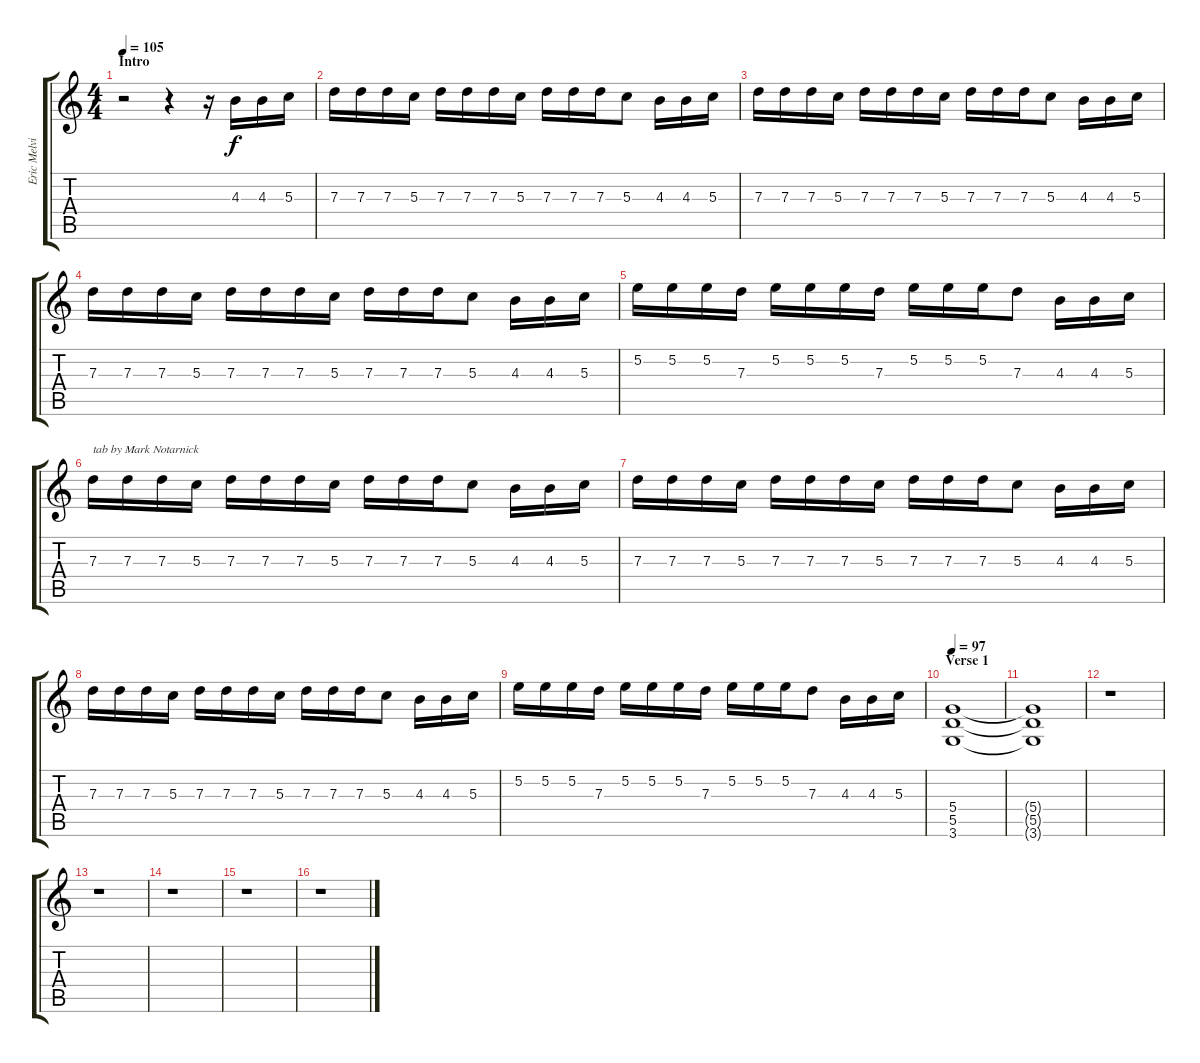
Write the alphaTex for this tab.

\track ("Eric Melvin" "Eric Melvi") {instrument overdrivenguitar}
\staff {score tabs}
\tuning (E4 B3 G3 D3 A2 E2) {hide}
\ts (4 4)
\section ("" "Intro")
\tempo 105
\clef g2
\ks c
r.2{dy f volume 16 instrument overdrivenguitar} r.4 r.16 4.3.16 4.3.16 5.3.16 |
7.3.16 7.3.16 7.3.16 5.3.16 7.3.16 7.3.16 7.3.16 5.3.16 7.3.16 7.3.16 7.3.16 5.3.8 4.3.16 4.3.16 5.3.16 |
7.3.16 7.3.16 7.3.16 5.3.16 7.3.16 7.3.16 7.3.16 5.3.16 7.3.16 7.3.16 7.3.16 5.3.8 4.3.16 4.3.16 5.3.16 |
7.3.16 7.3.16 7.3.16 5.3.16 7.3.16 7.3.16 7.3.16 5.3.16 7.3.16 7.3.16 7.3.16 5.3.8 4.3.16 4.3.16 5.3.16 |
5.2.16 5.2.16 5.2.16 7.3.16 5.2.16 5.2.16 5.2.16 7.3.16 5.2.16 5.2.16 5.2.16 7.3.8 4.3.16 4.3.16 5.3.16 |
7.3.16{txt "tab by Mark Notarnick"} 7.3.16 7.3.16 5.3.16 7.3.16 7.3.16 7.3.16 5.3.16 7.3.16 7.3.16 7.3.16 5.3.8 4.3.16 4.3.16 5.3.16 |
7.3.16 7.3.16 7.3.16 5.3.16 7.3.16 7.3.16 7.3.16 5.3.16 7.3.16 7.3.16 7.3.16 5.3.8 4.3.16 4.3.16 5.3.16 |
7.3.16 7.3.16 7.3.16 5.3.16 7.3.16 7.3.16 7.3.16 5.3.16 7.3.16 7.3.16 7.3.16 5.3.8 4.3.16 4.3.16 5.3.16 |
5.2.16 5.2.16 5.2.16 7.3.16 5.2.16 5.2.16 5.2.16 7.3.16 5.2.16 5.2.16 5.2.16 7.3.8 4.3.16 4.3.16 5.3.16 |
\section ("" "Verse 1")
\tempo 97
(5.4 5.5 3.6).1{volume 13} |
(5.4{t} 5.5{t} 3.6{t}).1 |
r.1 |
r.1 |
r.1 |
r.1 |
r.1
